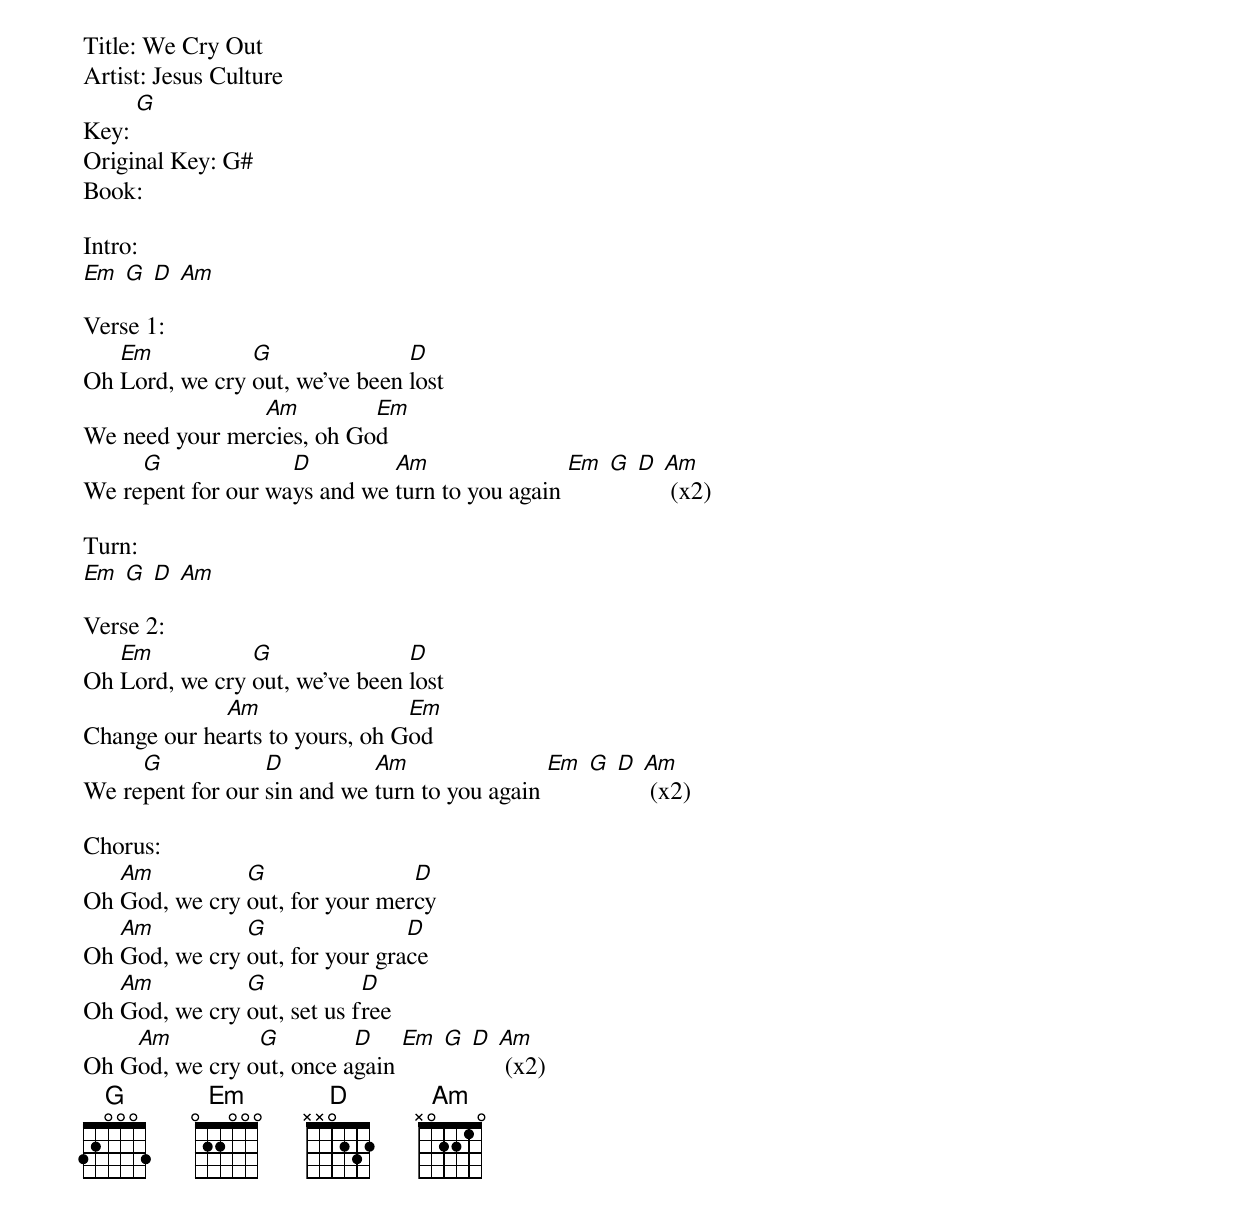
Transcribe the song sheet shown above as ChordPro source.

Title: We Cry Out
Artist: Jesus Culture
Key: [G]
Original Key: G#
Book:

Intro:
[Em] [G] [D] [Am]

Verse 1:
Oh [Em]Lord, we cry [G]out, we've been [D]lost
We need your mer[Am]cies, oh Go[Em]d
We re[G]pent for our wa[D]ys and we [Am]turn to you again [Em] [G] [D] [Am] (x2)

Turn:
[Em] [G] [D] [Am]

Verse 2:
Oh [Em]Lord, we cry [G]out, we've been [D]lost
Change our he[Am]arts to yours, oh G[Em]od
We re[G]pent for our [D]sin and we [Am]turn to you again [Em] [G] [D] [Am] (x2)

Chorus:
Oh [Am]God, we cry [G]out, for your mer[D]cy
Oh [Am]God, we cry [G]out, for your gra[D]ce
Oh [Am]God, we cry [G]out, set us f[D]ree
Oh G[Am]od, we cry o[G]ut, once a[D]gain [Em] [G] [D] [Am] (x2)
